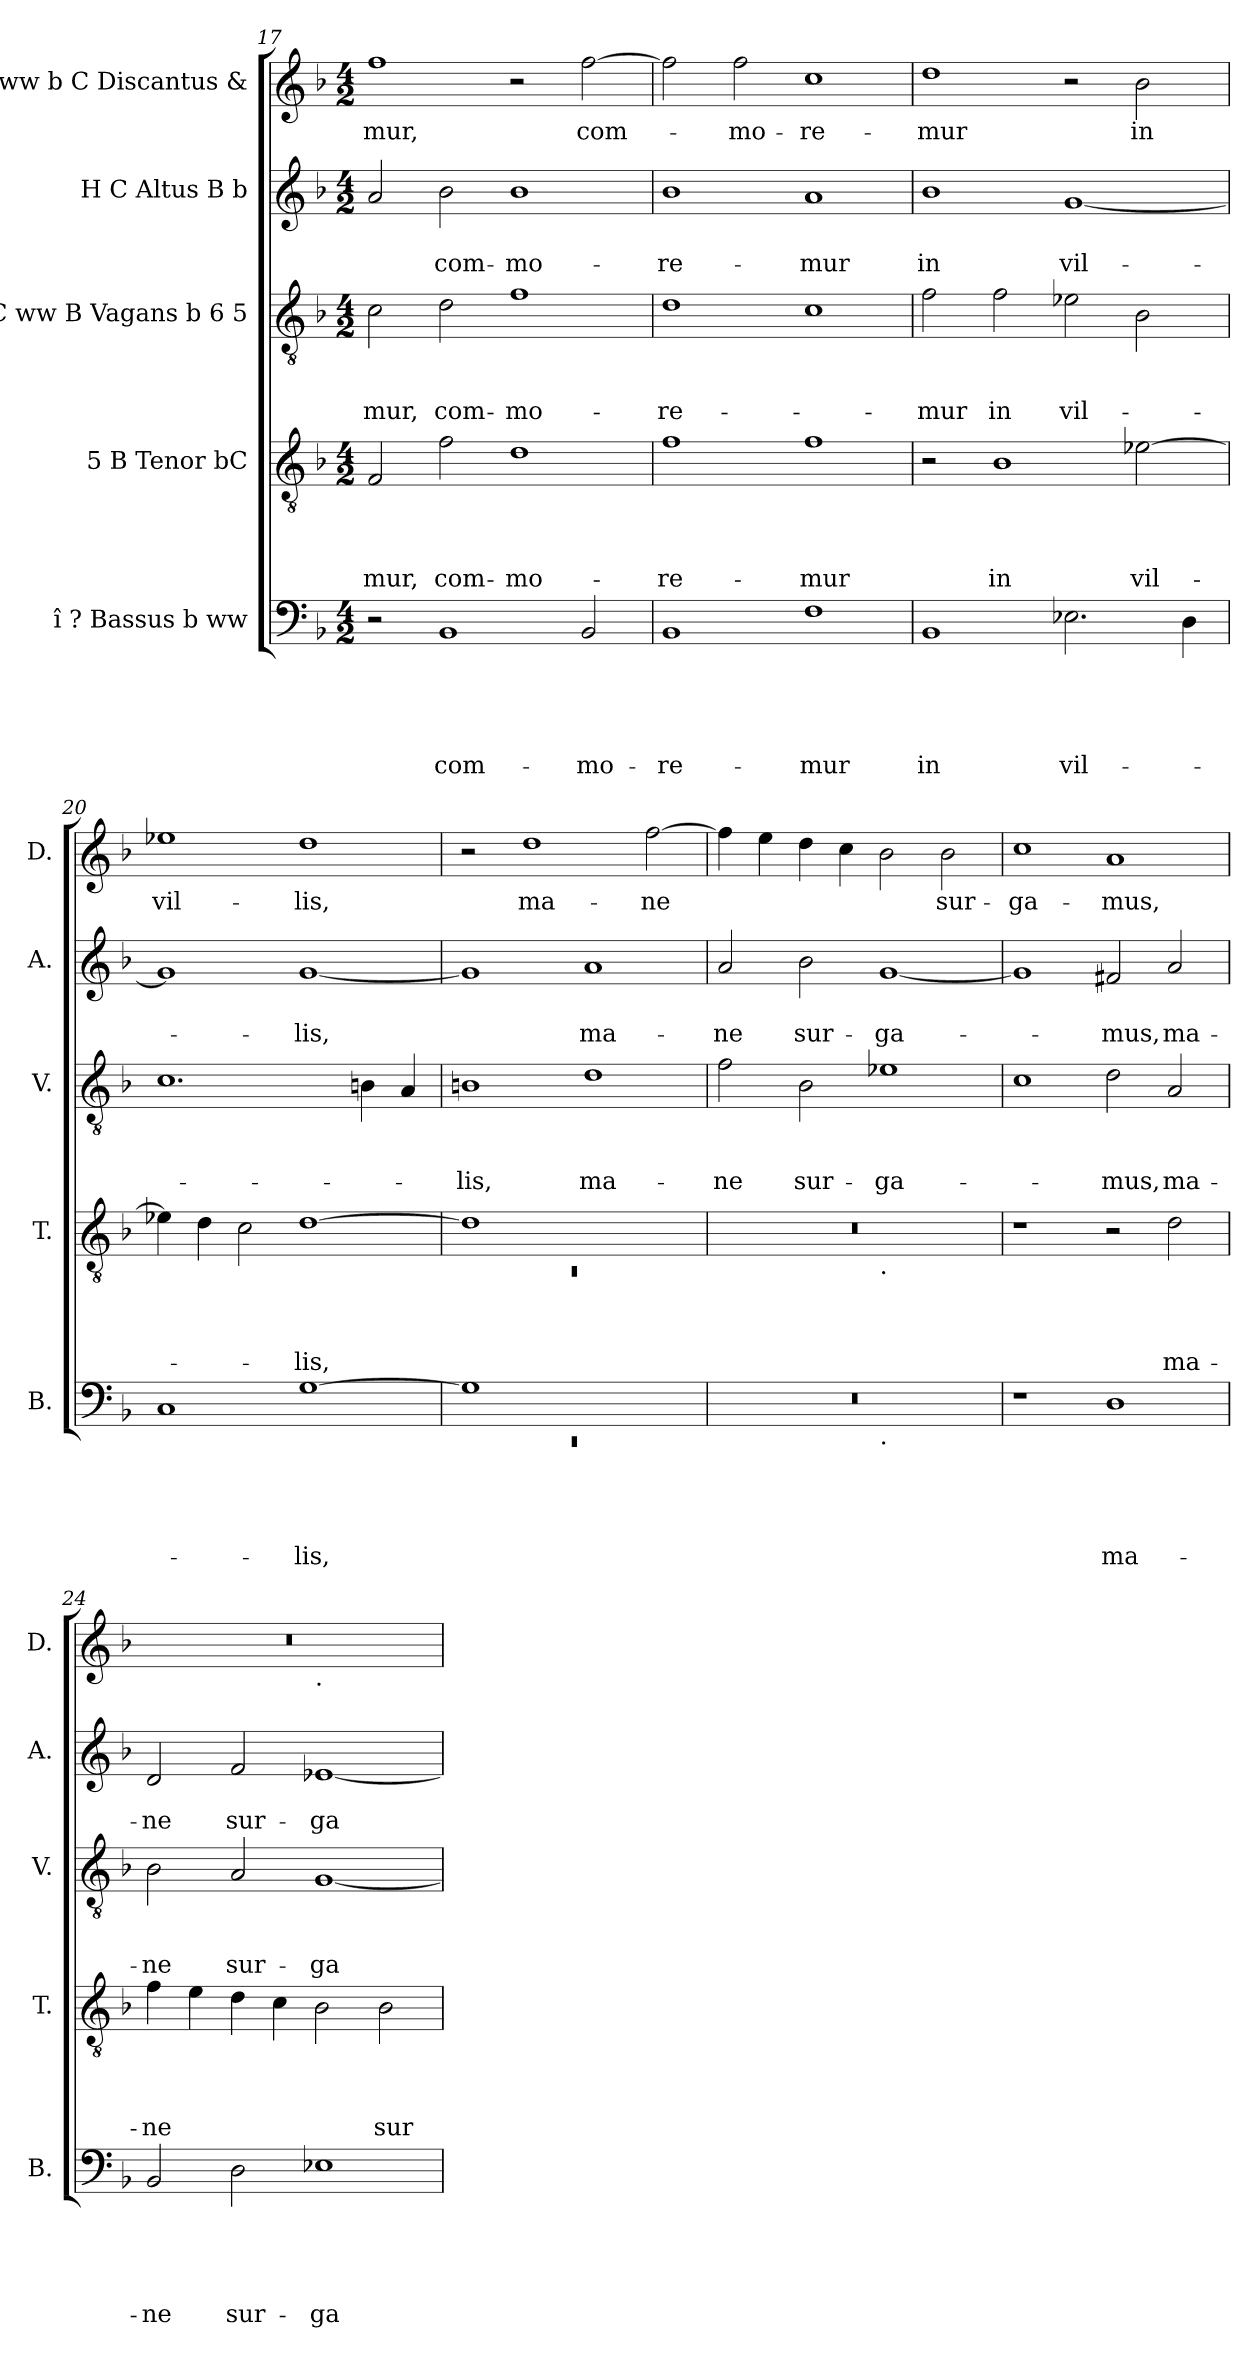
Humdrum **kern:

**kern	**text	**text	**text	**text	**text	**kern	**text	**text	**text	**text	**kern	**text	**text	**text	**kern	**text	**text	**kern	**text
*part5	*part5	*part5	*part5	*part5	*part5	*part4	*part4	*part4	*part4	*part4	*part3	*part3	*part3	*part3	*part2	*part2	*part2	*part1	*part1
*staff5	*staff5	*staff5	*staff5	*staff5	*staff5	*staff4	*staff4	*staff4	*staff4	*staff4	*staff3	*staff3	*staff3	*staff3	*staff2	*staff2	*staff2	*staff1	*staff1
*I"î ? Bassus b ww	*	*	*	*	*	*I"5 B Tenor bC	*	*	*	*	*I"C ww B Vagans b 6 5	*	*	*	*I"H C Altus B b	*	*	*I"î ww b C Discantus &	*
*I'B.	*	*	*	*	*	*I'T.	*	*	*	*	*I'V.	*	*	*	*I'A.	*	*	*I'D.	*
*clefF4	*	*	*	*	*	*clefGv2	*	*	*	*	*clefGv2	*	*	*	*clefG2	*	*	*clefG2	*
*k[b-]	*	*	*	*	*	*k[b-]	*	*	*	*	*k[b-]	*	*	*	*k[b-]	*	*	*k[b-]	*
*F:	*	*	*	*	*	*F:	*	*	*	*	*F:	*	*	*	*F:	*	*	*F:	*
*M4/2	*	*	*	*	*	*M4/2	*	*	*	*	*M4/2	*	*	*	*M4/2	*	*	*M4/2	*
=17	=17	=17	=17	=17	=17	=17	=17	=17	=17	=17	=17	=17	=17	=17	=17	=17	=17	=17	=17
!	!	!	!	!	!	!	!	!	!	!LO:LY:b	!	!	!	!LO:LY:b	!	!	!	!	!LO:LY:b
2r	.	.	.	.	.	2F/	.	.	.	-mur,	2c\	.	.	-mur,	2a/	.	.	1ff	-mur,
!	!	!	!	!	!LO:LY:b	!	!	!	!	!LO:LY:b	!	!	!	!LO:LY:b	!	!	!LO:LY:b	!	!
1BB-	.	.	.	.	com-	2f\	.	.	.	com-	2d\	.	.	com-	2b-\	.	com-	.	.
!	!	!	!	!	!	!	!	!	!	!LO:LY:b	!	!	!	!LO:LY:b	!	!	!LO:LY:b	!	!
.	.	.	.	.	.	1d	.	.	.	-mo-	1f	.	.	-mo-	1b-	.	-mo-	2r	.
!	!	!	!	!	!LO:LY:b	!	!	!	!	!	!	!	!	!	!	!	!	!	!LO:LY:b
2BB-/	.	.	.	.	-mo-	.	.	.	.	.	.	.	.	.	.	.	.	[>2ff\	com-
=18	=18	=18	=18	=18	=18	=18	=18	=18	=18	=18	=18	=18	=18	=18	=18	=18	=18	=18	=18
!	!	!	!	!	!LO:LY:b	!	!	!	!	!LO:LY:b	!	!	!	!LO:LY:b	!	!	!LO:LY:b	!	!
1BB-	.	.	.	.	-re-	1f	.	.	.	-re-	1d	.	.	-re-	1b-	.	-re-	2ff\]	.
!	!	!	!	!	!	!	!	!	!	!	!	!	!	!	!	!	!	!	!LO:LY:b
.	.	.	.	.	.	.	.	.	.	.	.	.	.	.	.	.	.	2ff\	-mo-
!	!	!	!	!	!LO:LY:b	!	!	!	!	!LO:LY:b	!	!	!	!	!	!	!LO:LY:b	!	!LO:LY:b
1F	.	.	.	.	-mur	1f	.	.	.	-mur	1c	.	.	.	1a	.	-mur	1cc	-re-
=19	=19	=19	=19	=19	=19	=19	=19	=19	=19	=19	=19	=19	=19	=19	=19	=19	=19	=19	=19
!	!	!	!	!	!LO:LY:b	!	!	!	!	!	!	!	!	!LO:LY:b	!	!	!LO:LY:b	!	!LO:LY:b
1BB-	.	.	.	.	in	2r	.	.	.	.	2f\	.	.	-mur	1b-	.	in	1dd	-mur
!	!	!	!	!	!	!	!	!	!	!LO:LY:b	!	!	!	!LO:LY:b	!	!	!	!	!
.	.	.	.	.	.	1B-	.	.	.	in	2f\	.	.	in	.	.	.	.	.
!	!	!	!	!	!LO:LY:b	!	!	!	!	!	!	!	!	!LO:LY:b	!	!	!LO:LY:b	!	!
2.E-X\	.	.	.	.	vil-	.	.	.	.	.	2e-X\	.	.	vil-	[<1g	.	vil-	2r	.
!	!	!	!	!	!	!	!	!	!	!LO:LY:b	!	!	!	!	!	!	!	!	!LO:LY:b
.	.	.	.	.	.	[<2e-X\	.	.	.	vil-	2B-\	.	.	.	.	.	.	2b-\	in
4D\	.	.	.	.	.	.	.	.	.	.	.	.	.	.	.	.	.	.	.
!!LO:LB:g=z
=20	=20	=20	=20	=20	=20	=20	=20	=20	=20	=20	=20	=20	=20	=20	=20	=20	=20	=20	=20
!	!	!	!	!	!	!	!	!	!	!	!	!	!	!	!	!	!	!	!LO:LY:b
1C	.	.	.	.	.	4e-X\]	.	.	.	.	1.c	.	.	.	1g]	.	.	1ee-X	vil-
.	.	.	.	.	.	4d\	.	.	.	.	.	.	.	.	.	.	.	.	.
.	.	.	.	.	.	2c\	.	.	.	.	.	.	.	.	.	.	.	.	.
!	!	!	!	!	!LO:LY:b	!	!	!	!	!LO:LY:b	!	!	!	!	!	!	!LO:LY:b	!	!LO:LY:b
[>1G	.	.	.	.	-lis,	[>1d	.	.	.	-lis,	.	.	.	.	[<1g	.	-lis,	1dd	-lis,
.	.	.	.	.	.	.	.	.	.	.	4Bn\	.	.	.	.	.	.	.	.
.	.	.	.	.	.	.	.	.	.	.	4A/	.	.	.	.	.	.	.	.
=21	=21	=21	=21	=21	=21	=21	=21	=21	=21	=21	=21	=21	=21	=21	=21	=21	=21	=21	=21
*^	*	*	*	*	*	*^	*	*	*	*	*	*	*	*	*	*	*	*	*
!	!LO:N:vis=1	!	!	!	!	!	!	!LO:N:vis=1	!	!	!	!	!	!	!	!LO:LY:b	!	!	!	!	!
1G]	0rEE	.	.	.	.	.	1d]	0rC	.	.	.	.	1Bn	.	.	-lis,	1g]	.	.	2r	.
!	!	!	!	!	!	!	!	!	!	!	!	!	!	!	!	!	!	!	!	!	!LO:LY:b
.	.	.	.	.	.	.	.	.	.	.	.	.	.	.	.	.	.	.	.	1dd	ma-
!	!	!	!	!	!	!	!	!	!	!	!	!	!	!	!	!LO:LY:b	!	!	!LO:LY:b	!	!
1ryy	.	.	.	.	.	.	1ryy	.	.	.	.	.	1d	.	.	ma-	1a	.	ma-	.	.
!	!	!	!	!	!	!	!	!	!	!	!	!	!	!	!	!	!	!	!	!	!LO:LY:b
.	.	.	.	.	.	.	.	.	.	.	.	.	.	.	.	.	.	.	.	[>2ff\	-ne
=22	=22	=22	=22	=22	=22	=22	=22	=22	=22	=22	=22	=22	=22	=22	=22	=22	=22	=22	=22	=22	=22
!	!	!	!	!	!	!	!	!	!	!	!	!	!	!	!	!LO:LY:b	!	!	!LO:LY:b	!	!
0r	1ryy	.	.	.	.	.	0r	1ryy	.	.	.	.	2f\	.	.	-ne	2a/	.	-ne	4ff\]	.
.	.	.	.	.	.	.	.	.	.	.	.	.	.	.	.	.	.	.	.	4ee\	.
!	!	!	!	!	!	!	!	!	!	!	!	!	!	!	!	!LO:LY:b	!	!	!LO:LY:b	!	!
.	.	.	.	.	.	.	.	.	.	.	.	.	2B-\	.	.	sur-	2b-\	.	sur-	4dd\	.
.	.	.	.	.	.	.	.	.	.	.	.	.	.	.	.	.	.	.	.	4cc\	.
!	!	!	!	!	!	!	!	!LO:TX:b:t=.	!	!	!	!	!	!	!	!	!	!	!	!	!
!	!LO:TX:b:t=.	!	!	!	!	!	!	!	!	!	!	!	!	!	!	!	!	!	!	!	!
!	!	!	!	!	!	!	!	!	!	!	!	!	!	!	!	!LO:LY:b	!	!	!LO:LY:b	!	!
.	1ryy	.	.	.	.	.	.	1ryy	.	.	.	.	1e-X	.	.	-ga-	[<1g	.	-ga-	2b-\	.
!	!	!	!	!	!	!	!	!	!	!	!	!	!	!	!	!	!	!	!	!	!LO:LY:b
.	.	.	.	.	.	.	.	.	.	.	.	.	.	.	.	.	.	.	.	2b-\	sur-
=23	=23	=23	=23	=23	=23	=23	=23	=23	=23	=23	=23	=23	=23	=23	=23	=23	=23	=23	=23	=23	=23
!	!	!	!	!	!	!	!	!	!	!	!	!	!	!	!	!	!	!	!	!	!LO:LY:b
*v	*v	*	*	*	*	*	*	*	*	*	*	*	*	*	*	*	*	*	*	*	*
*	*	*	*	*	*	*v	*v	*	*	*	*	*	*	*	*	*	*	*	*	*
1r	.	.	.	.	.	1r	.	.	.	.	1c	.	.	.	1g]	.	.	1cc	-ga-
!	!	!	!	!	!LO:LY:b	!	!	!	!	!	!	!	!	!LO:LY:b	!	!	!LO:LY:b	!	!LO:LY:b
1D	.	.	.	.	ma-	2r	.	.	.	.	2d\	.	.	-mus,	2f#X/	.	-mus,	1a	-mus,
!	!	!	!	!	!	!	!	!	!	!LO:LY:b	!	!	!	!LO:LY:b	!	!	!LO:LY:b	!	!
.	.	.	.	.	.	2d\	.	.	.	ma-	2A/	.	.	ma-	2a/	.	ma-	.	.
=24	=24	=24	=24	=24	=24	=24	=24	=24	=24	=24	=24	=24	=24	=24	=24	=24	=24	=24	=24
!	!	!	!	!	!LO:LY:b	!	!	!	!	!LO:LY:b	!	!	!	!LO:LY:b	!	!	!LO:LY:b	!	!
*	*	*	*	*	*	*	*	*	*	*	*	*	*	*	*	*	*	*^	*
2BB-/	.	.	.	.	-ne	4f\	.	.	.	-ne	2B-\	.	.	-ne	2d/	.	-ne	0r	1ryy	.
.	.	.	.	.	.	4e\	.	.	.	.	.	.	.	.	.	.	.	.	.	.
!	!	!	!	!	!LO:LY:b	!	!	!	!	!	!	!	!	!LO:LY:b	!	!	!LO:LY:b	!	!	!
2D\	.	.	.	.	sur-	4d\	.	.	.	.	2A/	.	.	sur-	2f/	.	sur-	.	.	.
.	.	.	.	.	.	4c\	.	.	.	.	.	.	.	.	.	.	.	.	.	.
!	!	!	!	!	!	!	!	!	!	!	!	!	!	!	!	!	!	!	!LO:TX:b:t=.	!
!	!	!	!	!	!LO:LY:b	!	!	!	!	!	!	!	!	!LO:LY:b	!	!	!LO:LY:b	!	!	!
1E-X	.	.	.	.	-ga-	2B-\	.	.	.	.	[<1G	.	.	-ga-	[<1e-X	.	-ga-	.	1ryy	.
!	!	!	!	!	!	!	!	!	!	!LO:LY:b	!	!	!	!	!	!	!	!	!	!
.	.	.	.	.	.	2B-\	.	.	.	sur-	.	.	.	.	.	.	.	.	.	.
*	*	*	*	*	*	*	*	*	*	*	*	*	*	*	*	*	*	*v	*v	*
=	=	=	=	=	=	=	=	=	=	=	=	=	=	=	=	=	=	=	=
*-	*-	*-	*-	*-	*-	*-	*-	*-	*-	*-	*-	*-	*-	*-	*-	*-	*-	*-	*-
